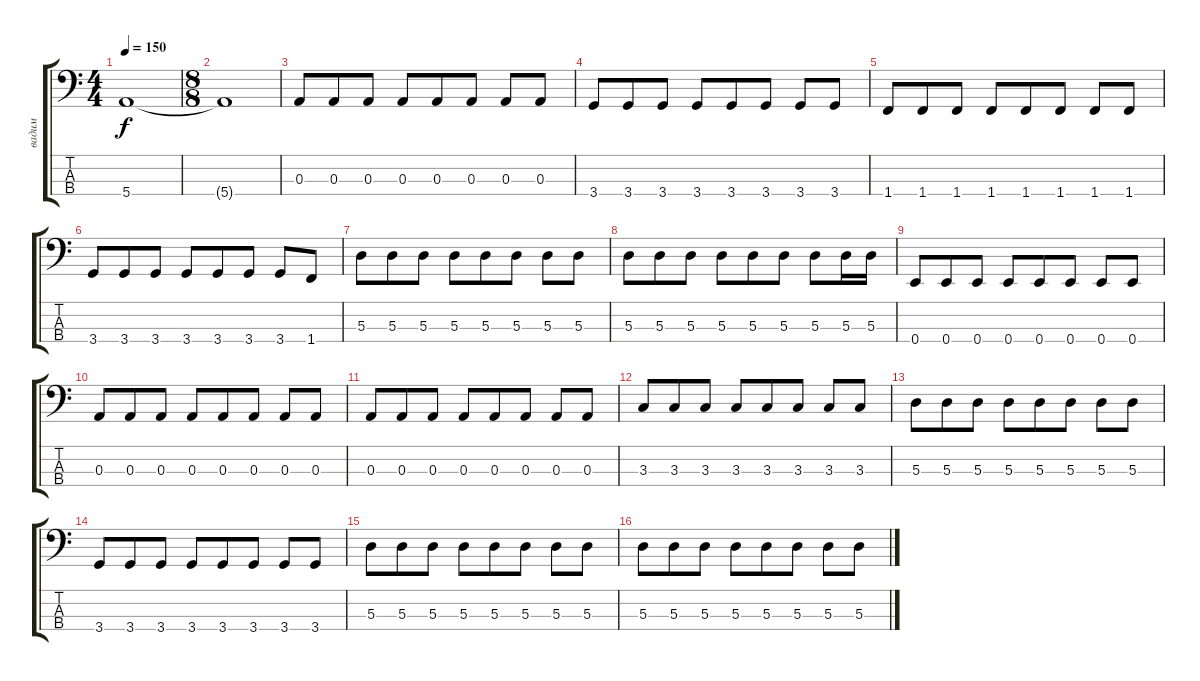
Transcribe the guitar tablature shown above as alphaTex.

\track ("вадим" "вадим") {instrument electricbasspick}
\staff {score tabs}
\tuning (G2 D2 A1 E1) {hide}
\ts (4 4)
\tempo 150
\clef f4
\ks c
5.4{t}.1{dy f} |
\ts (8 8)
5.4{t}.1 |
0.3.8{volume 16} 0.3.8 0.3.8 0.3.8 0.3.8 0.3.8 0.3.8 0.3.8 |
3.4.8 3.4.8 3.4.8 3.4.8 3.4.8 3.4.8 3.4.8 3.4.8 |
1.4.8 1.4.8 1.4.8 1.4.8 1.4.8 1.4.8 1.4.8 1.4.8 |
3.4.8 3.4.8 3.4.8 3.4.8 3.4.8 3.4.8 3.4.8 1.4.8 |
5.3.8 5.3.8 5.3.8 5.3.8 5.3.8 5.3.8 5.3.8 5.3.8 |
5.3.8 5.3.8 5.3.8 5.3.8 5.3.8 5.3.8 5.3.8 5.3.16 5.3.16 |
0.4.8 0.4.8 0.4.8 0.4.8 0.4.8 0.4.8 0.4.8 0.4.8 |
0.3.8 0.3.8 0.3.8 0.3.8 0.3.8 0.3.8 0.3.8 0.3.8 |
0.3.8 0.3.8 0.3.8 0.3.8 0.3.8 0.3.8 0.3.8 0.3.8 |
3.3.8 3.3.8 3.3.8 3.3.8 3.3.8 3.3.8 3.3.8 3.3.8 |
5.3.8 5.3.8 5.3.8 5.3.8 5.3.8 5.3.8 5.3.8 5.3.8 |
3.4.8 3.4.8 3.4.8 3.4.8 3.4.8 3.4.8 3.4.8 3.4.8 |
5.3.8 5.3.8 5.3.8 5.3.8 5.3.8 5.3.8 5.3.8 5.3.8 |
5.3.8 5.3.8 5.3.8 5.3.8 5.3.8 5.3.8 5.3.8 5.3.8
